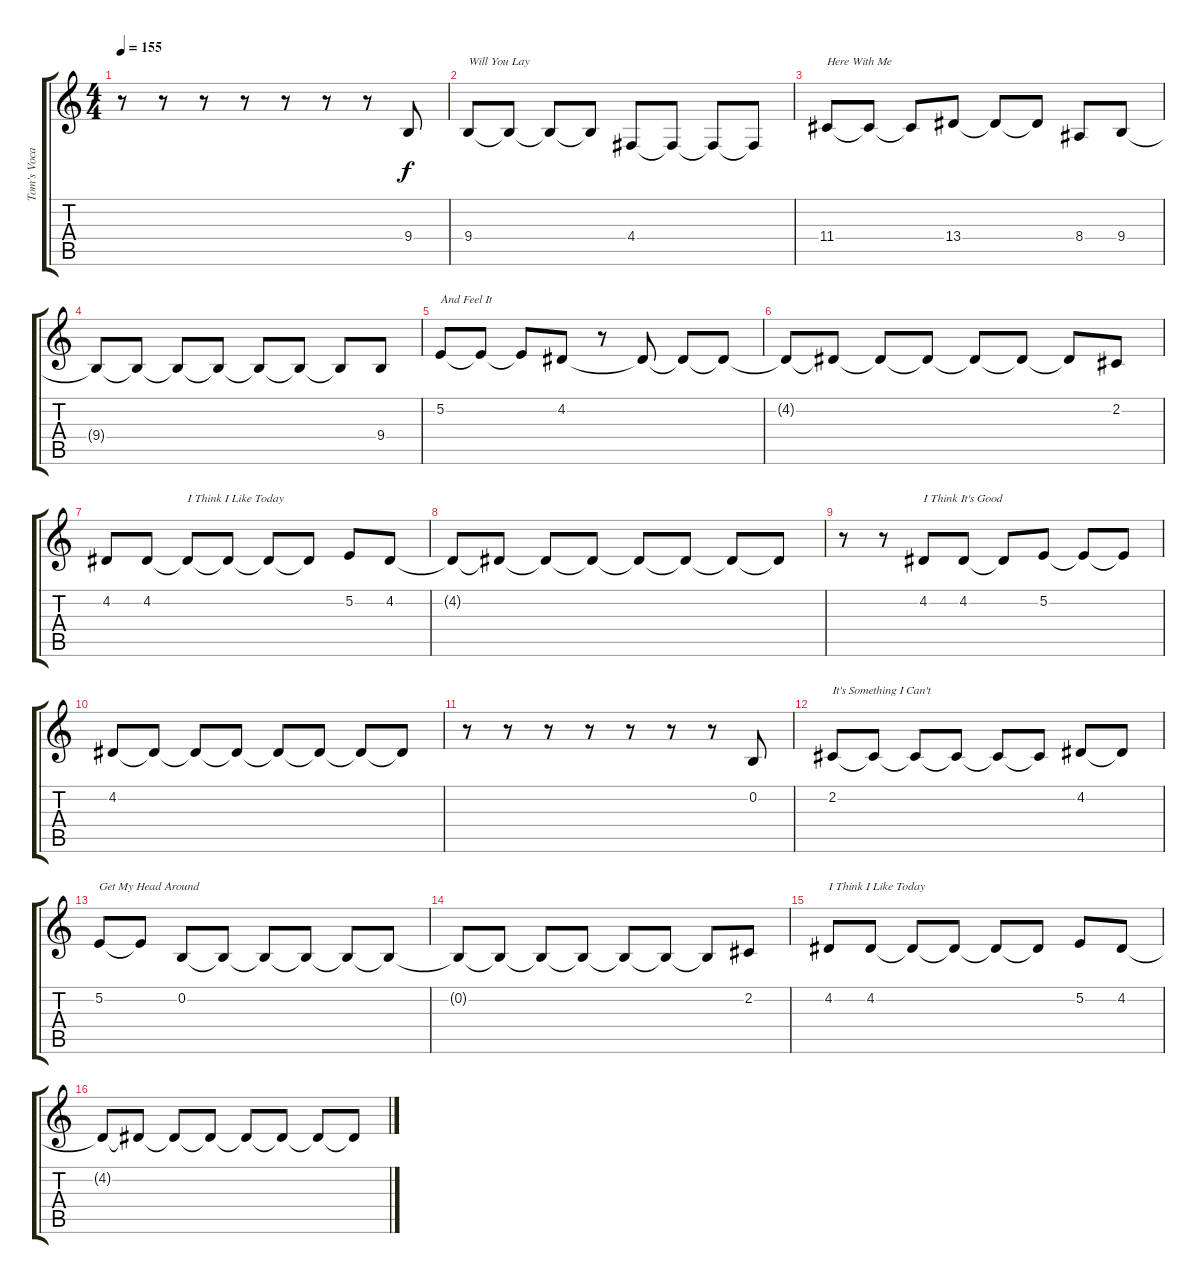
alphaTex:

\track ("Tom's Vocals" "Tom's Voca") {instrument clarinet}
\staff {score tabs}
\tuning (E4 B3 G3 D3 A2 E2) {hide}
\ts (4 4)
\tempo 155
\clef g2
\ks c
r.8{dy f} r.8 r.8 r.8 r.8 r.8 r.8 9.4.8 |
9.4.8{txt "Will You Lay"} 9.4{t}.8 9.4{t}.8 9.4{t}.8 4.4.8 4.4{t}.8 4.4{t}.8 4.4{t}.8 |
11.4.8{txt "Here With Me"} 11.4{t}.8 11.4{t}.8 13.4.8 13.4{t}.8 13.4{t}.8 8.4.8 9.4.8 |
9.4{t}.8 9.4{t}.8 9.4{t}.8 9.4{t}.8 9.4{t}.8 9.4{t}.8 9.4{t}.8 9.4.8 |
5.2.8{txt "And Feel It"} 5.2{t}.8 5.2{t}.8 4.2.8 r.8 4.2{t}.8 4.2{t}.8 4.2{t}.8 |
4.2{t}.8 4.2{t}.8 4.2{t}.8 4.2{t}.8 4.2{t}.8 4.2{t}.8 4.2{t}.8 2.2.8 |
4.2.8 4.2.8 4.2{t}.8{txt "I Think I Like Today"} 4.2{t}.8 4.2{t}.8 4.2{t}.8 5.2.8 4.2.8 |
4.2{t}.8 4.2{t}.8 4.2{t}.8 4.2{t}.8 4.2{t}.8 4.2{t}.8 4.2{t}.8 4.2{t}.8 |
r.8 r.8 4.2.8{txt "I Think It's Good"} 4.2.8 4.2{t}.8 5.2.8 5.2{t}.8 5.2{t}.8 |
4.2.8 4.2{t}.8 4.2{t}.8 4.2{t}.8 4.2{t}.8 4.2{t}.8 4.2{t}.8 4.2{t}.8 |
r.8 r.8 r.8 r.8 r.8 r.8 r.8 0.2.8 |
2.2.8{txt "It's Something I Can't"} 2.2{t}.8 2.2{t}.8 2.2{t}.8 2.2{t}.8 2.2{t}.8 4.2.8 4.2{t}.8 |
5.2.8{txt "Get My Head Around"} 5.2{t}.8 0.2.8 0.2{t}.8 0.2{t}.8 0.2{t}.8 0.2{t}.8 0.2{t}.8 |
0.2{t}.8 0.2{t}.8 0.2{t}.8 0.2{t}.8 0.2{t}.8 0.2{t}.8 0.2{t}.8 2.2.8 |
4.2.8{txt "I Think I Like Today"} 4.2.8 4.2{t}.8 4.2{t}.8 4.2{t}.8 4.2{t}.8 5.2.8 4.2.8 |
4.2{t}.8 4.2{t}.8 4.2{t}.8 4.2{t}.8 4.2{t}.8 4.2{t}.8 4.2{t}.8 4.2{t}.8
